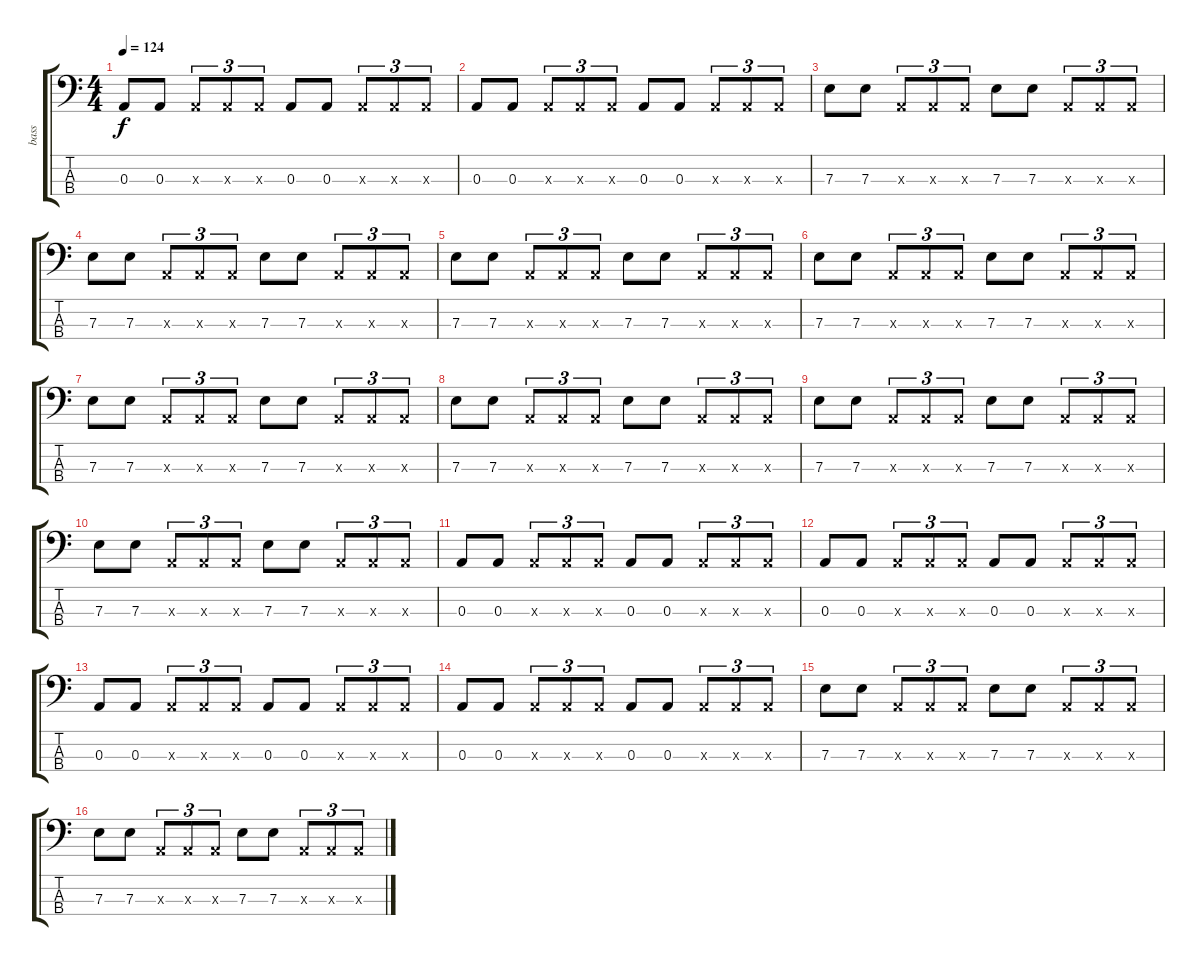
\track ("bass" "bass") {instrument fretlessbass}
\staff {score tabs}
\tuning (G2 D2 A1 E1) {hide}
\ts (4 4)
\tempo 124
\clef f4
\ks c
0.3.8{dy f} 0.3.8 0.3{x}.8{tu (3 2)} 0.3{x}.8{tu (3 2)} 0.3{x}.8{tu (3 2)} 0.3.8 0.3.8 0.3{x}.8{tu (3 2)} 0.3{x}.8{tu (3 2)} 0.3{x}.8{tu (3 2)} |
0.3.8 0.3.8 0.3{x}.8{tu (3 2)} 0.3{x}.8{tu (3 2)} 0.3{x}.8{tu (3 2)} 0.3.8 0.3.8 0.3{x}.8{tu (3 2)} 0.3{x}.8{tu (3 2)} 0.3{x}.8{tu (3 2)} |
7.3.8 7.3.8 0.3{x}.8{tu (3 2)} 0.3{x}.8{tu (3 2)} 0.3{x}.8{tu (3 2)} 7.3.8 7.3.8 0.3{x}.8{tu (3 2)} 0.3{x}.8{tu (3 2)} 0.3{x}.8{tu (3 2)} |
7.3.8 7.3.8 0.3{x}.8{tu (3 2)} 0.3{x}.8{tu (3 2)} 0.3{x}.8{tu (3 2)} 7.3.8 7.3.8 0.3{x}.8{tu (3 2)} 0.3{x}.8{tu (3 2)} 0.3{x}.8{tu (3 2)} |
7.3.8 7.3.8 0.3{x}.8{tu (3 2)} 0.3{x}.8{tu (3 2)} 0.3{x}.8{tu (3 2)} 7.3.8 7.3.8 0.3{x}.8{tu (3 2)} 0.3{x}.8{tu (3 2)} 0.3{x}.8{tu (3 2)} |
7.3.8 7.3.8 0.3{x}.8{tu (3 2)} 0.3{x}.8{tu (3 2)} 0.3{x}.8{tu (3 2)} 7.3.8 7.3.8 0.3{x}.8{tu (3 2)} 0.3{x}.8{tu (3 2)} 0.3{x}.8{tu (3 2)} |
7.3.8 7.3.8 0.3{x}.8{tu (3 2)} 0.3{x}.8{tu (3 2)} 0.3{x}.8{tu (3 2)} 7.3.8 7.3.8 0.3{x}.8{tu (3 2)} 0.3{x}.8{tu (3 2)} 0.3{x}.8{tu (3 2)} |
7.3.8 7.3.8 0.3{x}.8{tu (3 2)} 0.3{x}.8{tu (3 2)} 0.3{x}.8{tu (3 2)} 7.3.8 7.3.8 0.3{x}.8{tu (3 2)} 0.3{x}.8{tu (3 2)} 0.3{x}.8{tu (3 2)} |
7.3.8 7.3.8 0.3{x}.8{tu (3 2)} 0.3{x}.8{tu (3 2)} 0.3{x}.8{tu (3 2)} 7.3.8 7.3.8 0.3{x}.8{tu (3 2)} 0.3{x}.8{tu (3 2)} 0.3{x}.8{tu (3 2)} |
7.3.8 7.3.8 0.3{x}.8{tu (3 2)} 0.3{x}.8{tu (3 2)} 0.3{x}.8{tu (3 2)} 7.3.8 7.3.8 0.3{x}.8{tu (3 2)} 0.3{x}.8{tu (3 2)} 0.3{x}.8{tu (3 2)} |
0.3.8 0.3.8 0.3{x}.8{tu (3 2)} 0.3{x}.8{tu (3 2)} 0.3{x}.8{tu (3 2)} 0.3.8 0.3.8 0.3{x}.8{tu (3 2)} 0.3{x}.8{tu (3 2)} 0.3{x}.8{tu (3 2)} |
0.3.8 0.3.8 0.3{x}.8{tu (3 2)} 0.3{x}.8{tu (3 2)} 0.3{x}.8{tu (3 2)} 0.3.8 0.3.8 0.3{x}.8{tu (3 2)} 0.3{x}.8{tu (3 2)} 0.3{x}.8{tu (3 2)} |
0.3.8 0.3.8 0.3{x}.8{tu (3 2)} 0.3{x}.8{tu (3 2)} 0.3{x}.8{tu (3 2)} 0.3.8 0.3.8 0.3{x}.8{tu (3 2)} 0.3{x}.8{tu (3 2)} 0.3{x}.8{tu (3 2)} |
0.3.8 0.3.8 0.3{x}.8{tu (3 2)} 0.3{x}.8{tu (3 2)} 0.3{x}.8{tu (3 2)} 0.3.8 0.3.8 0.3{x}.8{tu (3 2)} 0.3{x}.8{tu (3 2)} 0.3{x}.8{tu (3 2)} |
7.3.8 7.3.8 0.3{x}.8{tu (3 2)} 0.3{x}.8{tu (3 2)} 0.3{x}.8{tu (3 2)} 7.3.8 7.3.8 0.3{x}.8{tu (3 2)} 0.3{x}.8{tu (3 2)} 0.3{x}.8{tu (3 2)} |
7.3.8 7.3.8 0.3{x}.8{tu (3 2)} 0.3{x}.8{tu (3 2)} 0.3{x}.8{tu (3 2)} 7.3.8 7.3.8 0.3{x}.8{tu (3 2)} 0.3{x}.8{tu (3 2)} 0.3{x}.8{tu (3 2)}
